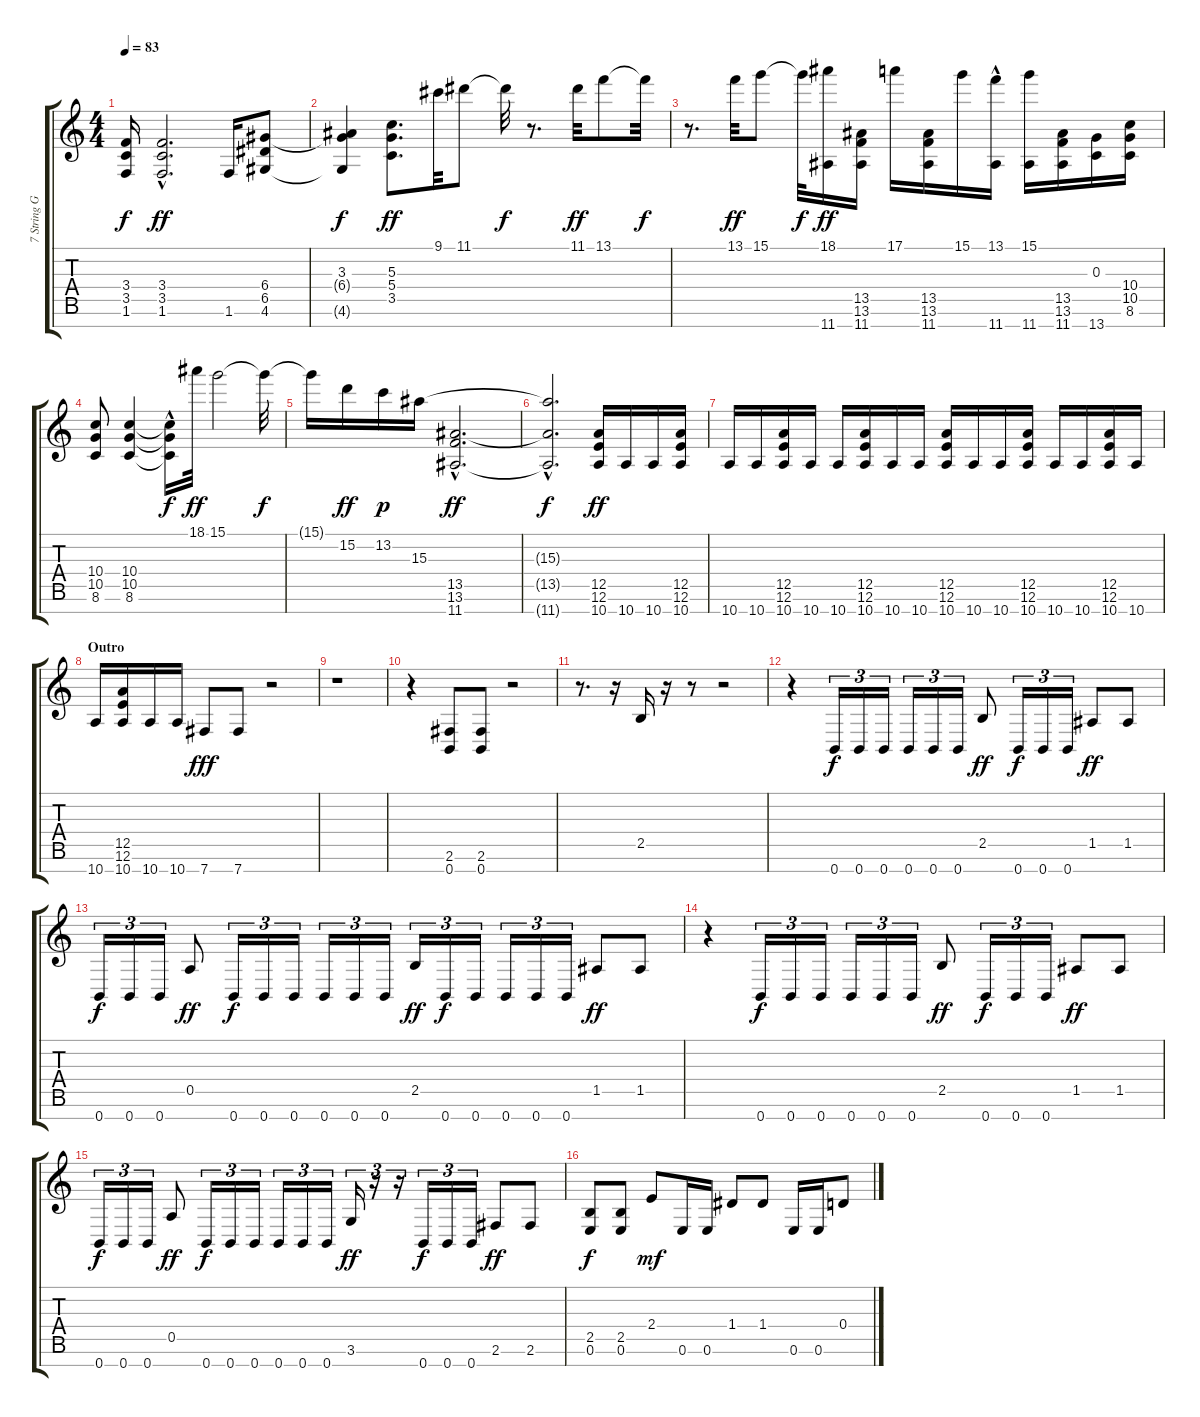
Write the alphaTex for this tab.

\track ("7 String Guitar" "7 String G") {instrument distortionguitar}
\staff {score tabs}
\tuning (E4 B3 G3 D3 A2 E2 B1) {hide}
\ts (4 4)
\tempo 83
\clef g2
\ks c
(3.4{t} 3.5{t} 1.6{t}).16{dy f} (3.4{hac} 3.5{hac} 1.6{hac}).2{d dy ff} 1.6.16 (6.4 6.5 4.6).8 |
(3.3{t} 6.4{t} 4.6{t}).4{dy f} (5.3 5.4 3.5).8{d dy ff} 9.1.32 11.1.8 11.1{t}.32{dy f} r.8{d} 11.1.32{dy ff} 13.1.8 13.1{t}.32{dy f} |
r.8{d} 13.1.32{dy ff} 15.1.8 15.1{t}.32{dy f} (18.1 11.7).16{dy ff} (13.5 13.6 11.7).16 17.1.16 (13.5 13.6 11.7).16 15.1.16 (13.1{hac} 11.7).16 (15.1 11.7).16 (13.5 13.6 11.7).16 (0.3 13.7).16 (10.4 10.5 8.6).16 |
(10.4 10.5 8.6).8 (10.4 10.5 8.6).4 (10.4{t} 10.5{hac t} 8.6{hac t}).16{dy f} 18.1.32{dy ff} 15.1.2 15.1{t}.32{dy f} |
15.1{t}.16 15.2.16{dy ff} 13.2.16{dy p} 15.3.16 (13.5{hac} 13.6{hac} 11.7{hac}).2{d dy ff} |
(15.3{hac t} 13.5{hac t} 11.7{hac t}).2{d dy f} (12.5 12.6 10.7).16{dy ff} 10.7.16 10.7.16 (12.5 12.6 10.7).16 |
10.7.16 10.7.16 (12.5 12.6 10.7).16 10.7.16 10.7.16 (12.5 12.6 10.7).16 10.7.16 10.7.16 (12.5 12.6 10.7).16 10.7.16 10.7.16 (12.5 12.6 10.7).16 10.7.16 10.7.16 (12.5 12.6 10.7).16 10.7.16 |
\section ("" "Outro")
10.7.16 (12.5 12.6 10.7).16 10.7.16 10.7.16 7.7.8{dy fff} 7.7.8 r.2 |
r.1 |
r.4 (2.6 0.7).8 (2.6 0.7).8 r.2 |
r.8{d} r.16 2.5.16 r.16 r.8 r.2 |
r.4 0.7.16{tu (3 2) dy f} 0.7.16{tu (3 2)} 0.7.16{tu (3 2)} 0.7.16{tu (3 2)} 0.7.16{tu (3 2)} 0.7.16{tu (3 2)} 2.5.8{dy ff} 0.7.16{tu (3 2) dy f} 0.7.16{tu (3 2)} 0.7.16{tu (3 2)} 1.5.8{dy ff} 1.5.8 |
0.7.16{tu (3 2) dy f} 0.7.16{tu (3 2)} 0.7.16{tu (3 2)} 0.5.8{dy ff} 0.7.16{tu (3 2) dy f} 0.7.16{tu (3 2)} 0.7.16{tu (3 2)} 0.7.16{tu (3 2)} 0.7.16{tu (3 2)} 0.7.16{tu (3 2)} 2.5.16{tu (3 2) dy ff} 0.7.16{tu (3 2) dy f} 0.7.16{tu (3 2)} 0.7.16{tu (3 2)} 0.7.16{tu (3 2)} 0.7.16{tu (3 2)} 1.5.8{dy ff} 1.5.8 |
r.4 0.7.16{tu (3 2) dy f} 0.7.16{tu (3 2)} 0.7.16{tu (3 2)} 0.7.16{tu (3 2)} 0.7.16{tu (3 2)} 0.7.16{tu (3 2)} 2.5.8{dy ff} 0.7.16{tu (3 2) dy f} 0.7.16{tu (3 2)} 0.7.16{tu (3 2)} 1.5.8{dy ff} 1.5.8 |
0.7.16{tu (3 2) dy f} 0.7.16{tu (3 2)} 0.7.16{tu (3 2)} 0.5.8{dy ff} 0.7.16{tu (3 2) dy f} 0.7.16{tu (3 2)} 0.7.16{tu (3 2)} 0.7.16{tu (3 2)} 0.7.16{tu (3 2)} 0.7.16{tu (3 2)} 3.6.16{tu (3 2) dy ff} r.16{tu (3 2)} r.16{tu (3 2)} 0.7.16{tu (3 2) dy f} 0.7.16{tu (3 2)} 0.7.16{tu (3 2)} 2.6.8{dy ff} 2.6.8 |
(2.5 0.6).8{dy f} (2.5 0.6).8 2.4.8{dy mf} 0.6.16 0.6.16 1.4.8 1.4.8 0.6.16 0.6.16 0.4.8
